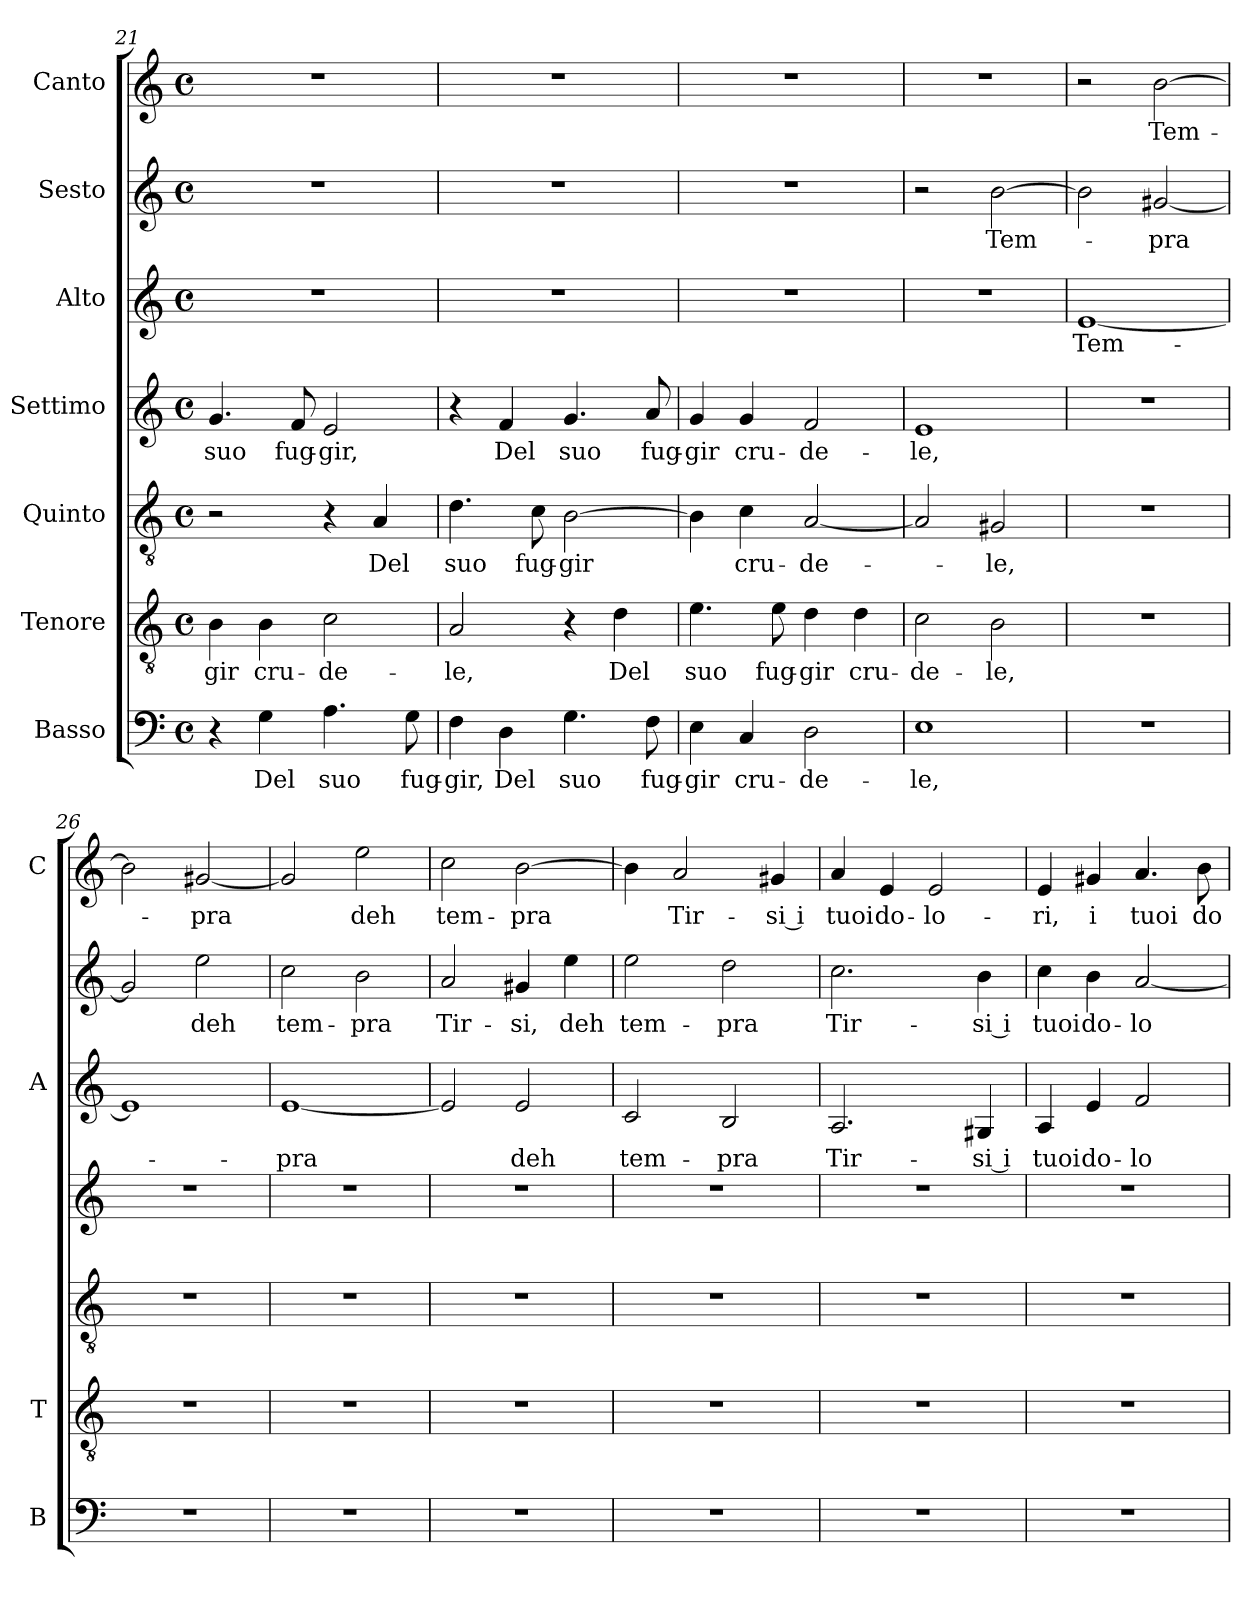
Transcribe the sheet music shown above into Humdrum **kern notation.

**kern	**text	**kern	**text	**kern	**text	**kern	**text	**kern	**text	**kern	**text	**kern	**text
*part7	*part7	*part6	*part6	*part5	*part5	*part4	*part4	*part3	*part3	*part2	*part2	*part1	*part1
*staff7	*staff7	*staff6	*staff6	*staff5	*staff5	*staff4	*staff4	*staff3	*staff3	*staff2	*staff2	*staff1	*staff1
*I"Basso	*	*I"Tenore	*	*I"Quinto	*	*I"Settimo	*	*I"Alto	*	*I"Sesto	*	*I"Canto	*
*I'B	*	*I'T	*	*	*	*	*	*I'A	*	*	*	*I'C	*
*clefF4	*	*clefGv2	*	*clefGv2	*	*clefG2	*	*clefG2	*	*clefG2	*	*clefG2	*
*k[]	*	*k[]	*	*k[]	*	*k[]	*	*k[]	*	*k[]	*	*k[]	*
*C:	*	*C:	*	*C:	*	*C:	*	*C:	*	*C:	*	*C:	*
*M4/4	*	*M4/4	*	*M4/4	*	*M4/4	*	*M4/4	*	*M4/4	*	*M4/4	*
*met(c)	*	*met(c)	*	*met(c)	*	*met(c)	*	*met(c)	*	*met(c)	*	*met(c)	*
=21	=21	=21	=21	=21	=21	=21	=21	=21	=21	=21	=21	=21	=21
!	!	!	!LO:LY:b	!	!	!	!LO:LY:b	!	!	!	!	!	!
4r	.	4B\	-gir	2r	.	4.g/	suo	1r	.	1r	.	1r	.
!	!LO:LY:b	!	!LO:LY:b	!	!	!	!	!	!	!	!	!	!
4G\	Del	4B\	cru-	.	.	.	.	.	.	.	.	.	.
!	!	!	!	!	!	!	!LO:LY:b	!	!	!	!	!	!
.	.	.	.	.	.	8f/	fug-	.	.	.	.	.	.
!	!LO:LY:b	!	!LO:LY:b	!	!	!	!LO:LY:b	!	!	!	!	!	!
4.A\	suo	2c\	-de-	4r	.	2e/	-gir,	.	.	.	.	.	.
!	!	!	!	!	!LO:LY:b	!	!	!	!	!	!	!	!
.	.	.	.	4A/	Del	.	.	.	.	.	.	.	.
!	!LO:LY:b	!	!	!	!	!	!	!	!	!	!	!	!
8G\	fug-	.	.	.	.	.	.	.	.	.	.	.	.
=22	=22	=22	=22	=22	=22	=22	=22	=22	=22	=22	=22	=22	=22
!	!LO:LY:b	!	!LO:LY:b	!	!LO:LY:b	!	!	!	!	!	!	!	!
4F\	-gir,	2A/	-le,	4.d\	suo	4r	.	1r	.	1r	.	1r	.
!	!LO:LY:b	!	!	!	!	!	!LO:LY:b	!	!	!	!	!	!
4D\	Del	.	.	.	.	4f/	Del	.	.	.	.	.	.
!	!	!	!	!	!LO:LY:b	!	!	!	!	!	!	!	!
.	.	.	.	8c\	fug-	.	.	.	.	.	.	.	.
!	!LO:LY:b	!	!	!	!LO:LY:b	!	!LO:LY:b	!	!	!	!	!	!
4.G\	suo	4r	.	[2B\	-gir	4.g/	suo	.	.	.	.	.	.
!	!	!	!LO:LY:b	!	!	!	!	!	!	!	!	!	!
.	.	4d\	Del	.	.	.	.	.	.	.	.	.	.
!	!LO:LY:b	!	!	!	!	!	!LO:LY:b	!	!	!	!	!	!
8F\	fug-	.	.	.	.	8a/	fug-	.	.	.	.	.	.
=23	=23	=23	=23	=23	=23	=23	=23	=23	=23	=23	=23	=23	=23
!	!LO:LY:b	!	!LO:LY:b	!	!	!	!LO:LY:b	!	!	!	!	!	!
4E\	-gir	4.e\	suo	4B\]	.	4g/	-gir	1r	.	1r	.	1r	.
!	!LO:LY:b	!	!	!	!LO:LY:b	!	!LO:LY:b	!	!	!	!	!	!
4C/	cru-	.	.	4c\	cru-	4g/	cru-	.	.	.	.	.	.
!	!	!	!LO:LY:b	!	!	!	!	!	!	!	!	!	!
.	.	8e\	fug-	.	.	.	.	.	.	.	.	.	.
!	!LO:LY:b	!	!LO:LY:b	!	!LO:LY:b	!	!LO:LY:b	!	!	!	!	!	!
2D\	-de-	4d\	-gir	[2A/	-de-	2f/	-de-	.	.	.	.	.	.
!	!	!	!LO:LY:b	!	!	!	!	!	!	!	!	!	!
.	.	4d\	cru-	.	.	.	.	.	.	.	.	.	.
=24	=24	=24	=24	=24	=24	=24	=24	=24	=24	=24	=24	=24	=24
!	!LO:LY:b	!	!LO:LY:b	!	!	!	!LO:LY:b	!	!	!	!	!	!
1E	-le,	2c\	-de-	2A/]	.	1e	-le,	1r	.	2r	.	1r	.
!	!	!	!LO:LY:b	!	!LO:LY:b	!	!	!	!	!	!LO:LY:b	!	!
.	.	2B\	-le,	2G#X/	-le,	.	.	.	.	[2b\	Tem-	.	.
!!LO:LB:g=z
=25	=25	=25	=25	=25	=25	=25	=25	=25	=25	=25	=25	=25	=25
!	!	!	!	!	!	!	!	!	!LO:LY:b	!	!	!	!
1r	.	1r	.	1r	.	1r	.	[1e	Tem-	2b\]	.	2r	.
!	!	!	!	!	!	!	!	!	!	!	!LO:LY:b	!	!LO:LY:b
.	.	.	.	.	.	.	.	.	.	[2g#X/	-pra	[2b\	Tem-
=26	=26	=26	=26	=26	=26	=26	=26	=26	=26	=26	=26	=26	=26
1r	.	1r	.	1r	.	1r	.	1e]	.	2g#/]	.	2b\]	.
!	!	!	!	!	!	!	!	!	!	!	!LO:LY:b	!	!LO:LY:b
.	.	.	.	.	.	.	.	.	.	2ee\	deh	[2g#X/	-pra
=27	=27	=27	=27	=27	=27	=27	=27	=27	=27	=27	=27	=27	=27
!	!	!	!	!	!	!	!	!	!LO:LY:b	!	!LO:LY:b	!	!
1r	.	1r	.	1r	.	1r	.	[1e	-pra	2cc\	tem-	2g#/]	.
!	!	!	!	!	!	!	!	!	!	!	!LO:LY:b	!	!LO:LY:b
.	.	.	.	.	.	.	.	.	.	2b\	-pra	2ee\	deh
=28	=28	=28	=28	=28	=28	=28	=28	=28	=28	=28	=28	=28	=28
!	!	!	!	!	!	!	!	!	!	!	!LO:LY:b	!	!LO:LY:b
1r	.	1r	.	1r	.	1r	.	2e/]	.	2a/	Tir-	2cc\	tem-
!	!	!	!	!	!	!	!	!	!LO:LY:b	!	!LO:LY:b	!	!LO:LY:b
.	.	.	.	.	.	.	.	2e/	deh	4g#X/	-si,	[2b\	-pra
!	!	!	!	!	!	!	!	!	!	!	!LO:LY:b	!	!
.	.	.	.	.	.	.	.	.	.	4ee\	deh	.	.
=29	=29	=29	=29	=29	=29	=29	=29	=29	=29	=29	=29	=29	=29
!	!	!	!	!	!	!	!	!	!LO:LY:b	!	!LO:LY:b	!	!
1r	.	1r	.	1r	.	1r	.	2c/	tem-	2ee\	tem-	4b\]	.
!	!	!	!	!	!	!	!	!	!	!	!	!	!LO:LY:b
.	.	.	.	.	.	.	.	.	.	.	.	2a/	Tir-
!	!	!	!	!	!	!	!	!	!LO:LY:b	!	!LO:LY:b	!	!
.	.	.	.	.	.	.	.	2B/	-pra	2dd\	-pra	.	.
!	!	!	!	!	!	!	!	!	!	!	!	!	!LO:LY:b
.	.	.	.	.	.	.	.	.	.	.	.	4g#X/	-si i
=30	=30	=30	=30	=30	=30	=30	=30	=30	=30	=30	=30	=30	=30
!	!	!	!	!	!	!	!	!	!LO:LY:b	!	!LO:LY:b	!	!LO:LY:b
1r	.	1r	.	1r	.	1r	.	2.A/	Tir-	2.cc\	Tir-	4a/	tuoi
!	!	!	!	!	!	!	!	!	!	!	!	!	!LO:LY:b
.	.	.	.	.	.	.	.	.	.	.	.	4e/	do-
!	!	!	!	!	!	!	!	!	!	!	!	!	!LO:LY:b
.	.	.	.	.	.	.	.	.	.	.	.	2e/	-lo-
!	!	!	!	!	!	!	!	!	!LO:LY:b	!	!LO:LY:b	!	!
.	.	.	.	.	.	.	.	4G#X/	-si i	4b\	-si i	.	.
=31	=31	=31	=31	=31	=31	=31	=31	=31	=31	=31	=31	=31	=31
!	!	!	!	!	!	!	!	!	!LO:LY:b	!	!LO:LY:b	!	!LO:LY:b
1r	.	1r	.	1r	.	1r	.	4A/	tuoi	4cc\	tuoi	4e/	-ri,
!	!	!	!	!	!	!	!	!	!LO:LY:b	!	!LO:LY:b	!	!LO:LY:b
.	.	.	.	.	.	.	.	4e/	do-	4b\	do-	4g#X/	i
!	!	!	!	!	!	!	!	!	!LO:LY:b	!	!LO:LY:b	!	!LO:LY:b
.	.	.	.	.	.	.	.	2f/	-lo-	[2a/	-lo-	4.a/	tuoi
!	!	!	!	!	!	!	!	!	!	!	!	!	!LO:LY:b
.	.	.	.	.	.	.	.	.	.	.	.	8b\	do-
=	=	=	=	=	=	=	=	=	=	=	=	=	=
*-	*-	*-	*-	*-	*-	*-	*-	*-	*-	*-	*-	*-	*-
